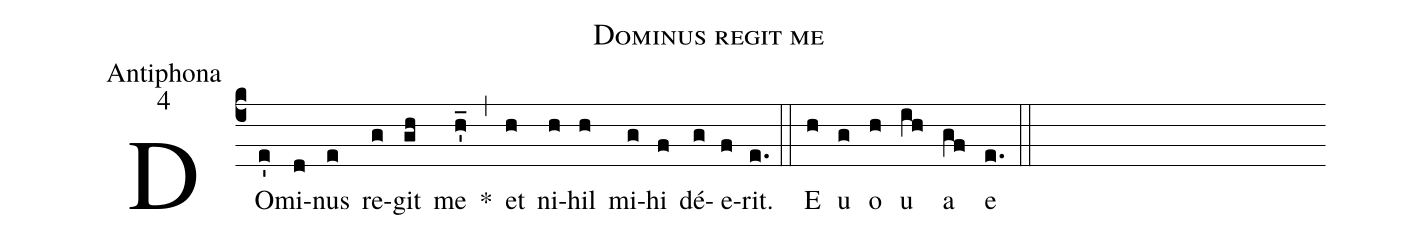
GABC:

name:Dominus regit me;
office-part:Antiphona;
mode:4;
%%
(c4) DO(e'0)mi(d)nus(e) re(g)git(gh) me(h'0_) *(,) et(h) ni(h)hil(h) mi(g)hi(f) dé(g)e(f)rit.(e.) (::) E(h) u(g) o(h) u(ih) a(gf) e(e.) (::)
